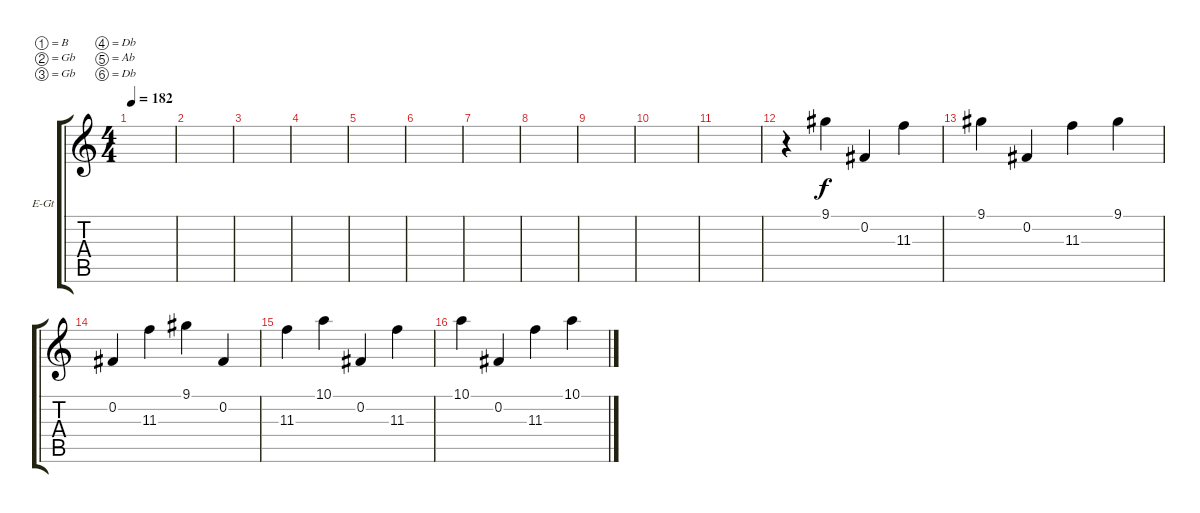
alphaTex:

\defaultSystemsLayout 4
\bracketExtendMode groupsimilarinstruments
\firstSystemTrackNameOrientation horizontal
\otherSystemsTrackNameOrientation horizontal
\track ("Electric Guitar" "E-Gt") {instrument electricguitarclean}
\staff {score tabs}
\tuning (B3 Gb3 Gb3 Db3 Ab2 Db2)
\ts (4 4)
\tempo 182
\clef g2
\scale
0.333333
\ks c
|
\scale
0.333333 |
\scale
0.333333 |
\scale
0.333333 |
\scale
0.333333 |
\scale
0.333333 |
\scale
0.333333 |
\scale
0.333333 |
\scale
0.333333 |
\scale
0.333333 |
\scale
0.333333 |
\scale
0.333333 r.4 9.1.4 0.2.4 11.3.4 |
\scale
0.333333 9.1.4 0.2.4 11.3.4 9.1.4 |
\scale
0.333333 0.2.4 11.3.4 9.1.4 0.2.4 |
\scale
0.333333 11.3.4 10.1.4 0.2.4 11.3.4 |
\scale
0.333333 10.1.4 0.2.4 11.3.4 10.1.4
